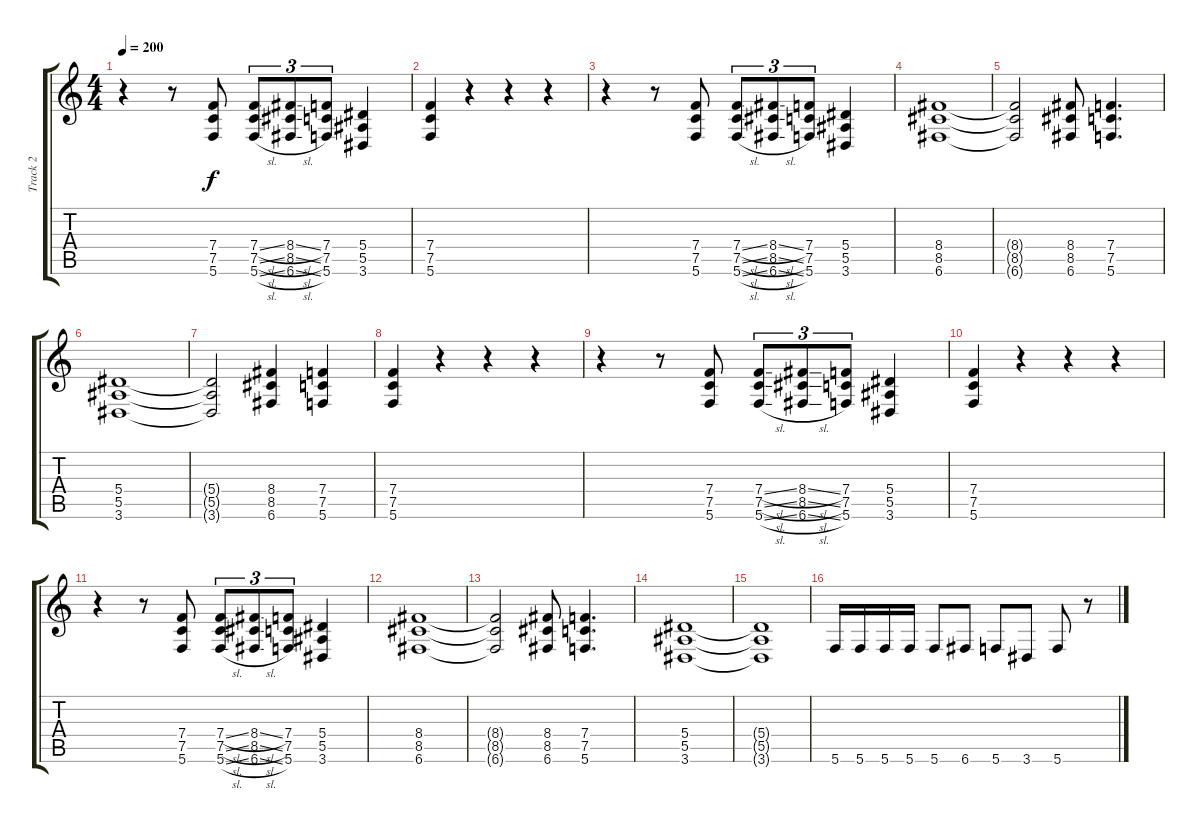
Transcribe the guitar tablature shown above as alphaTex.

\track ("Track 2" "Track 2") {instrument distortionguitar}
\staff {score tabs}
\tuning (C4 G3 Eb3 Bb2 F2 C2) {hide}
\ts (4 4)
\tempo 200
\clef g2
\ks c
r.4{dy f} r.8 (7.4 7.5 5.6).8 (7.4{sl} 7.5{sl} 5.6{sl}).8{tu (3 2)} (8.4{sl} 8.5{sl} 6.6{sl}).8{tu (3 2)} (7.4 7.5 5.6).8{tu (3 2)} (5.4 5.5 3.6).4 |
(7.4 7.5 5.6).4 r.4 r.4 r.4 |
r.4 r.8 (7.4 7.5 5.6).8 (7.4{sl} 7.5{sl} 5.6{sl}).8{tu (3 2)} (8.4{sl} 8.5{sl} 6.6{sl}).8{tu (3 2)} (7.4 7.5 5.6).8{tu (3 2)} (5.4 5.5 3.6).4 |
(8.4 8.5 6.6).1 |
(8.4{t} 8.5{t} 6.6{t}).2 (8.4 8.5 6.6).8 (7.4 7.5 5.6).4{d} |
(5.4 5.5 3.6).1 |
(5.4{t} 5.5{t} 3.6{t}).2 (8.4 8.5 6.6).4 (7.4 7.5 5.6).4 |
(7.4 7.5 5.6).4 r.4 r.4 r.4 |
r.4 r.8 (7.4 7.5 5.6).8 (7.4{sl} 7.5{sl} 5.6{sl}).8{tu (3 2)} (8.4{sl} 8.5{sl} 6.6{sl}).8{tu (3 2)} (7.4 7.5 5.6).8{tu (3 2)} (5.4 5.5 3.6).4 |
(7.4 7.5 5.6).4 r.4 r.4 r.4 |
r.4 r.8 (7.4 7.5 5.6).8 (7.4{sl} 7.5{sl} 5.6{sl}).8{tu (3 2)} (8.4{sl} 8.5{sl} 6.6{sl}).8{tu (3 2)} (7.4 7.5 5.6).8{tu (3 2)} (5.4 5.5 3.6).4 |
(8.4 8.5 6.6).1 |
(8.4{t} 8.5{t} 6.6{t}).2 (8.4 8.5 6.6).8 (7.4 7.5 5.6).4{d} |
(5.4 5.5 3.6).1 |
(5.4{t} 5.5{t} 3.6{t}).1 |
5.6.16 5.6.16 5.6.16 5.6.16 5.6.8 6.6.8 5.6.8 3.6.8 5.6.8 r.8
